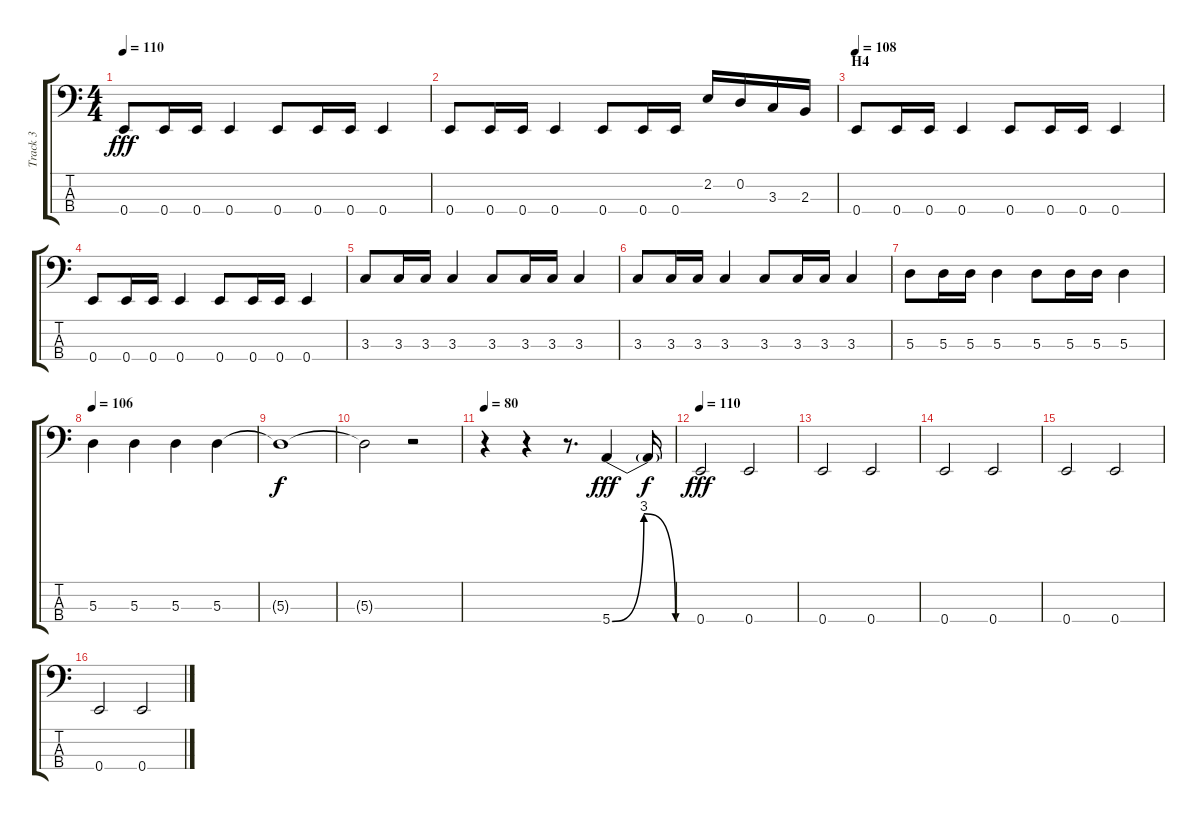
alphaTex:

\track ("Track 3" "Track 3") {instrument electricbassfinger}
\staff {score tabs}
\tuning (G2 D2 A1 E1) {hide}
\ts (4 4)
\tempo 110
\clef f4
\ks c
0.4.8{dy fff} 0.4.16 0.4.16 0.4.4 0.4.8 0.4.16 0.4.16 0.4.4 |
0.4.8 0.4.16 0.4.16 0.4.4 0.4.8 0.4.16 0.4.16 2.2.16 0.2.16 3.3.16 2.3.16 |
\section ("" "H4")
\tempo 108
0.4.8 0.4.16 0.4.16 0.4.4 0.4.8 0.4.16 0.4.16 0.4.4 |
0.4.8 0.4.16 0.4.16 0.4.4 0.4.8 0.4.16 0.4.16 0.4.4 |
3.3.8 3.3.16 3.3.16 3.3.4 3.3.8 3.3.16 3.3.16 3.3.4 |
3.3.8 3.3.16 3.3.16 3.3.4 3.3.8 3.3.16 3.3.16 3.3.4 |
5.3.8 5.3.16 5.3.16 5.3.4 5.3.8 5.3.16 5.3.16 5.3.4 |
\tempo 106
5.3.4 5.3.4 5.3.4 5.3.4 |
5.3{t}.1{dy f} |
5.3{t}.2 r.2 |
\tempo 80
r.4 r.4 r.8{d} 5.4{be (bendrelease 0 0 30 12 30 12 60 0)}.4{dy fff} 5.4{t}.16{dy f} |
\tempo 110
0.4.2{dy fff} 0.4.2 |
0.4.2 0.4.2 |
0.4.2 0.4.2 |
0.4.2 0.4.2 |
0.4.2 0.4.2
